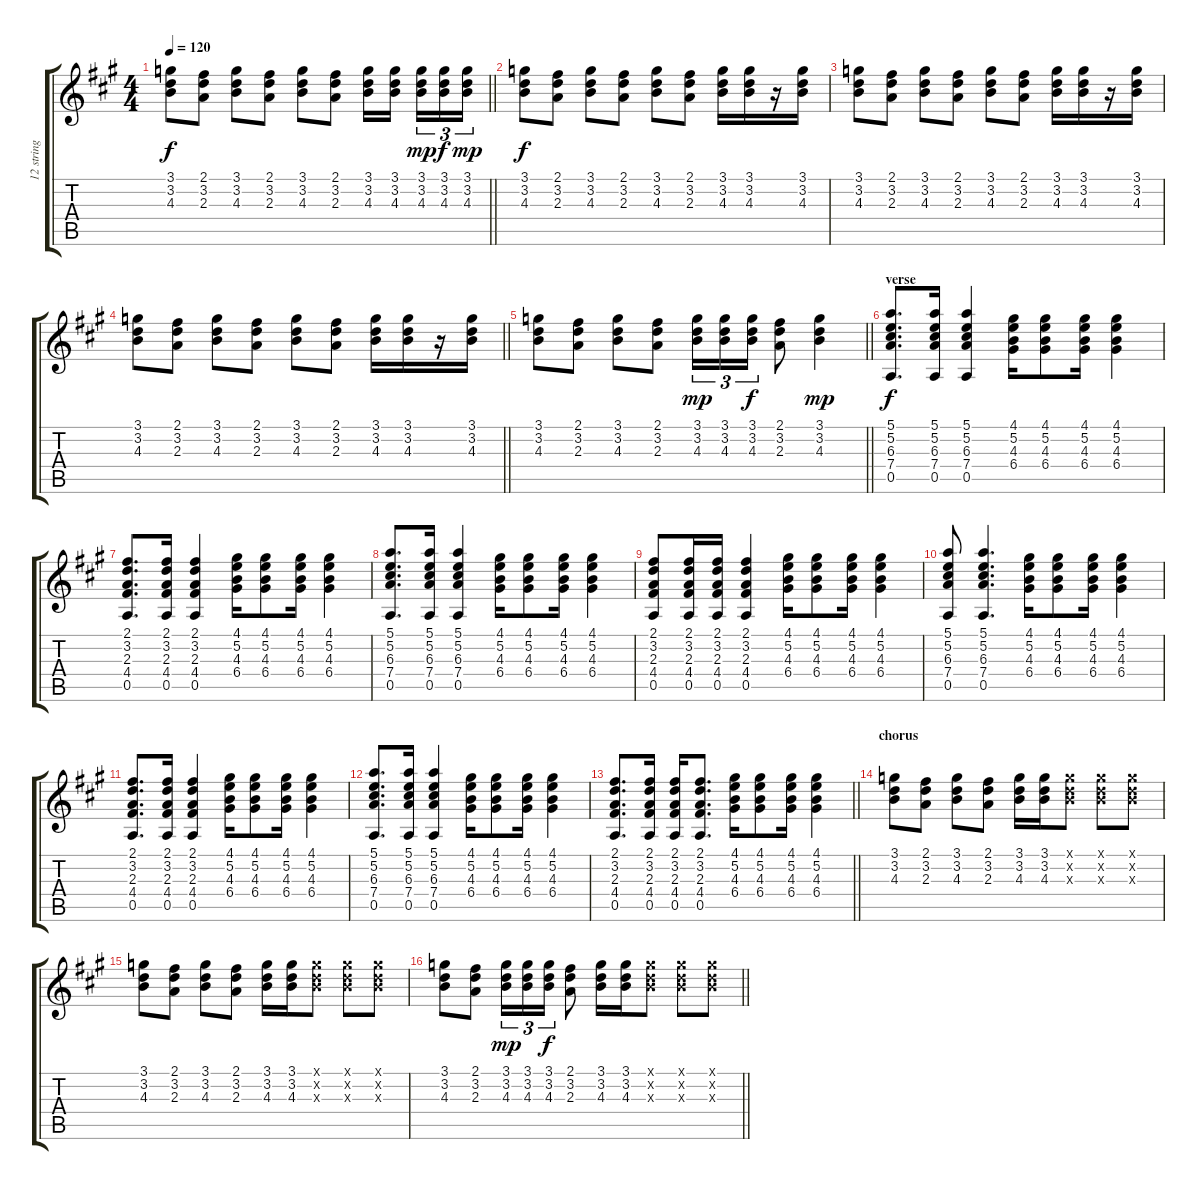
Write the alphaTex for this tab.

\track ("12 string acc. gtr" "12 string ") {instrument acousticguitarsteel}
\staff {score tabs}
\tuning (E4 B3 G3 D3 A2 E2) {hide}
\ts (4 4)
\tempo 120
\clef g2
\barLineRight lightlight
\ks a
(3.1 3.2 4.3).8{dy f} (2.1 3.2 2.3).8 (3.1 3.2 4.3).8 (2.1 3.2 2.3).8 (3.1 3.2 4.3).8 (2.1 3.2 2.3).8 (3.1 3.2 4.3).16 (3.1 3.2 4.3).16{beam splitsecondary} (3.1 3.2 4.3).16{tu (3 2) dy mp} (3.1 3.2 4.3).16{tu (3 2) dy f} (3.1 3.2 4.3).16{tu (3 2) dy mp} |
(3.1 3.2 4.3).8{dy f} (2.1 3.2 2.3).8 (3.1 3.2 4.3).8 (2.1 3.2 2.3).8 (3.1 3.2 4.3).8 (2.1 3.2 2.3).8 (3.1 3.2 4.3).16 (3.1 3.2 4.3).16 r.16 (3.1 3.2 4.3).16 |
(3.1 3.2 4.3).8 (2.1 3.2 2.3).8 (3.1 3.2 4.3).8 (2.1 3.2 2.3).8 (3.1 3.2 4.3).8 (2.1 3.2 2.3).8 (3.1 3.2 4.3).16 (3.1 3.2 4.3).16 r.16 (3.1 3.2 4.3).16 |
\barLineRight lightlight
(3.1 3.2 4.3).8 (2.1 3.2 2.3).8 (3.1 3.2 4.3).8 (2.1 3.2 2.3).8 (3.1 3.2 4.3).8 (2.1 3.2 2.3).8 (3.1 3.2 4.3).16 (3.1 3.2 4.3).16 r.16 (3.1 3.2 4.3).16 |
\barLineRight lightlight
(3.1 3.2 4.3).8 (2.1 3.2 2.3).8 (3.1 3.2 4.3).8 (2.1 3.2 2.3).8 (3.1 3.2 4.3).16{tu (3 2) dy mp} (3.1 3.2 4.3).16{tu (3 2)} (3.1 3.2 4.3).16{tu (3 2) dy f} (2.1 3.2 2.3).8 (3.1 3.2 4.3).4{dy mp} |
\section ("" "verse")
(5.1 5.2 6.3 7.4 0.5).8{d dy f} (5.1 5.2 6.3 7.4 0.5).16 (5.1 5.2 6.3 7.4 0.5).4 (4.1 5.2 4.3 6.4).16 (4.1 5.2 4.3 6.4).8 (4.1 5.2 4.3 6.4).16 (4.1 5.2 4.3 6.4).4 |
(2.1 3.2 2.3 4.4 0.5).8{d} (2.1 3.2 2.3 4.4 0.5).16 (2.1 3.2 2.3 4.4 0.5).4 (4.1 5.2 4.3 6.4).16 (4.1 5.2 4.3 6.4).8 (4.1 5.2 4.3 6.4).16 (4.1 5.2 4.3 6.4).4 |
(5.1 5.2 6.3 7.4 0.5).8{d} (5.1 5.2 6.3 7.4 0.5).16 (5.1 5.2 6.3 7.4 0.5).4 (4.1 5.2 4.3 6.4).16 (4.1 5.2 4.3 6.4).8 (4.1 5.2 4.3 6.4).16 (4.1 5.2 4.3 6.4).4 |
(2.1 3.2 2.3 4.4 0.5).8 (2.1 3.2 2.3 4.4 0.5).16 (2.1 3.2 2.3 4.4 0.5).16 (2.1 3.2 2.3 4.4 0.5).4 (4.1 5.2 4.3 6.4).16 (4.1 5.2 4.3 6.4).8 (4.1 5.2 4.3 6.4).16 (4.1 5.2 4.3 6.4).4 |
(5.1 5.2 6.3 7.4 0.5).8 (5.1 5.2 6.3 7.4 0.5).4{d} (4.1 5.2 4.3 6.4).16 (4.1 5.2 4.3 6.4).8 (4.1 5.2 4.3 6.4).16 (4.1 5.2 4.3 6.4).4 |
(2.1 3.2 2.3 4.4 0.5).8{d} (2.1 3.2 2.3 4.4 0.5).16 (2.1 3.2 2.3 4.4 0.5).4 (4.1 5.2 4.3 6.4).16 (4.1 5.2 4.3 6.4).8 (4.1 5.2 4.3 6.4).16 (4.1 5.2 4.3 6.4).4 |
(5.1 5.2 6.3 7.4 0.5).8{d} (5.1 5.2 6.3 7.4 0.5).16 (5.1 5.2 6.3 7.4 0.5).4 (4.1 5.2 4.3 6.4).16 (4.1 5.2 4.3 6.4).8 (4.1 5.2 4.3 6.4).16 (4.1 5.2 4.3 6.4).4 |
\barLineRight lightlight
(2.1 3.2 2.3 4.4 0.5).8{d} (2.1 3.2 2.3 4.4 0.5).16 (2.1 3.2 2.3 4.4 0.5).16 (2.1 3.2 2.3 4.4 0.5).8{d} (4.1 5.2 4.3 6.4).16 (4.1 5.2 4.3 6.4).8 (4.1 5.2 4.3 6.4).16 (4.1 5.2 4.3 6.4).4 |
\section ("" "chorus")
(3.1 3.2 4.3).8 (2.1 3.2 2.3).8 (3.1 3.2 4.3).8 (2.1 3.2 2.3).8 (3.1 3.2 4.3).16 (3.1 3.2 4.3).16 (3.1{x} 3.2{x} 4.3{x}).8 (3.1{x} 3.2{x} 4.3{x}).8 (3.1{x} 3.2{x} 4.3{x}).8 |
(3.1 3.2 4.3).8 (2.1 3.2 2.3).8 (3.1 3.2 4.3).8 (2.1 3.2 2.3).8 (3.1 3.2 4.3).16 (3.1 3.2 4.3).16 (3.1{x} 3.2{x} 4.3{x}).8 (3.1{x} 3.2{x} 4.3{x}).8 (3.1{x} 3.2{x} 4.3{x}).8 |
\barLineRight lightlight
(3.1 3.2 4.3).8 (2.1 3.2 2.3).8 (3.1 3.2 4.3).16{tu (3 2) dy mp} (3.1 3.2 4.3).16{tu (3 2)} (3.1 3.2 4.3).16{tu (3 2) dy f} (2.1 3.2 2.3).8 (3.1 3.2 4.3).16 (3.1 3.2 4.3).16 (3.1{x} 3.2{x} 4.3{x}).8 (3.1{x} 3.2{x} 4.3{x}).8 (3.1{x} 3.2{x} 4.3{x}).8
